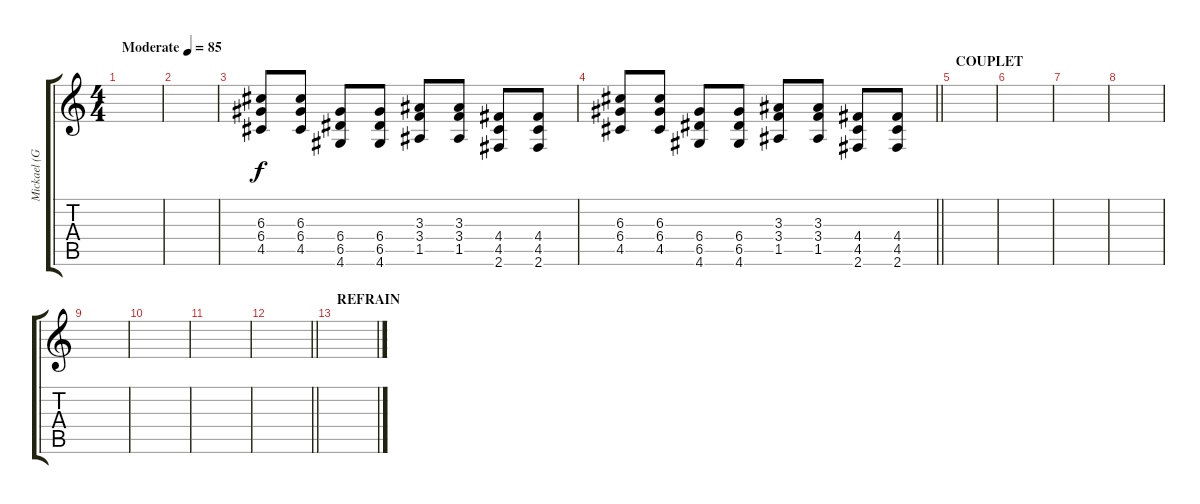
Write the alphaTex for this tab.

\track ("Mickael (Guitar_02)" "Mickael (G") {instrument distortionguitar}
\staff {score tabs}
\tuning (E4 B3 G3 D3 A2 E2) {hide}
\ts (4 4)
\tempo (85 "Moderate")
\clef g2
\ks c
|
|
(6.3 6.4 4.5).8 (6.3 6.4 4.5).8 (6.4 6.5 4.6).8 (6.4 6.5 4.6).8 (3.3 3.4 1.5).8 (3.3 3.4 1.5).8 (4.4 4.5 2.6).8 (4.4 4.5 2.6).8 |
\barLineRight lightlight
(6.3 6.4 4.5).8 (6.3 6.4 4.5).8 (6.4 6.5 4.6).8 (6.4 6.5 4.6).8 (3.3 3.4 1.5).8 (3.3 3.4 1.5).8 (4.4 4.5 2.6).8 (4.4 4.5 2.6).8 |
\section ("" "COUPLET")
|
|
|
|
|
|
|
\barLineRight lightlight
|
\section ("" "REFRAIN")
